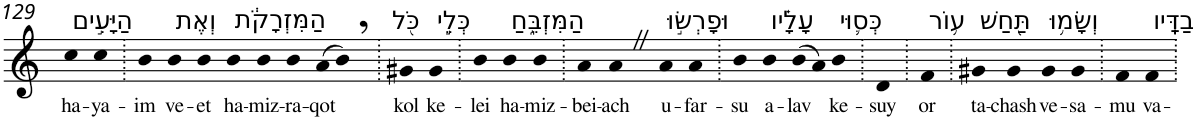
**kern	**text
*part1	*part1
*staff1	*staff1
*I"Piano	*
*I'Pno	*
!!LO:PB:g=z
*clefG2	*
*k[]	*
=129	=129
!LO:TX:a:t=הַיָּעִ֣ים	!
!	!LO:LY:b
4cc	ha-
!	!LO:LY:b
4cc	-ya-
=130.	=130.
!	!LO:LY:b
4b	-im
!LO:TX:a:t=וְאֶת	!
!	!LO:LY:b
4b	ve-
!	!LO:LY:b
4b	-et
!LO:TX:a:t=הַמִּזְרָקֹ֔ת	!
!	!LO:LY:b
4b	ha-
!	!LO:LY:b
4b	-miz-
!	!LO:LY:b
4b	-ra-
!	!LO:LY:b
(>8a	-qot
8b,)	.
=131.	=131.
!LO:TX:a:t=כֹּ֖ל	!
!	!LO:LY:b
4g#X	kol
!LO:TX:a:t=כְּלֵ֣י	!
!	!LO:LY:b
4g#	ke-
=132.	=132.
!	!LO:LY:b
4b	-lei
!LO:TX:a:t=הַמִּזְבֵּ֑חַ	!
!	!LO:LY:b
4b	ha-
!	!LO:LY:b
4b	-miz-
=133.	=133.
!	!LO:LY:b
4a	-bei-
!	!LO:LY:b
4aZ	-ach
!LO:TX:a:t=וּפָרְשׂ֣וּ	!
!	!LO:LY:b
4a	u-
!	!LO:LY:b
4a	-far-
=134.	=134.
!	!LO:LY:b
4b	-su
!LO:TX:a:t=עָלָ֗יו	!
!	!LO:LY:b
4b	a-
!	!LO:LY:b
(>8b	-lav
8a)	.
!LO:TX:a:t=כְּס֛וּי	!
!	!LO:LY:b
4b	ke-
=135.	=135.
!	!LO:LY:b
4d	-suy
=136.	=136.
!LO:TX:a:t=ע֥וֹר	!
!	!LO:LY:b
4f	or
=137.	=137.
!LO:TX:a:t=תַּ֖חַשׁ	!
!	!LO:LY:b
4g#X	ta-
!	!LO:LY:b
4g#	-chash
!LO:TX:a:t=וְשָׂמ֥וּ	!
!	!LO:LY:b
4g#	ve-
!	!LO:LY:b
4g#	-sa-
=138.	=138.
!	!LO:LY:b
4f	-mu
!LO:TX:a:t=בַדָּֽיו	!
!	!LO:LY:b
4f	va-
=.	=.
*-	*-
